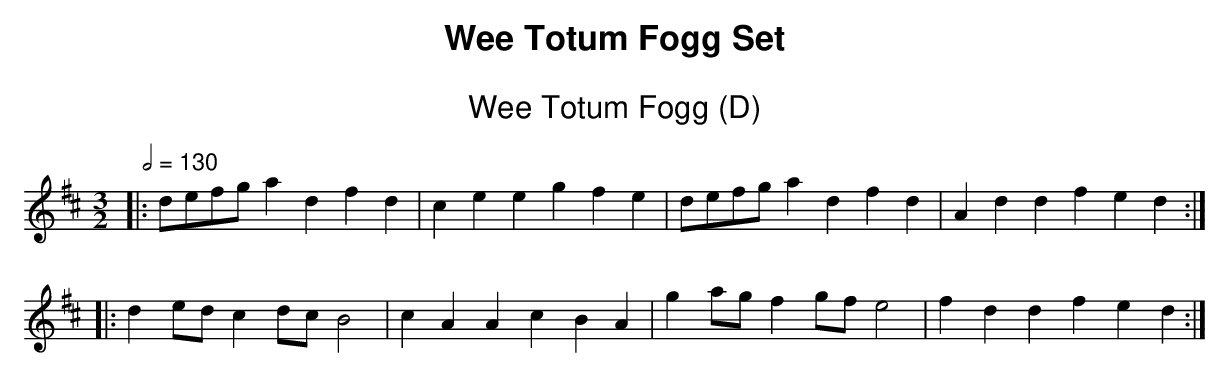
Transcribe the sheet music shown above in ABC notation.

X:1
T:Wee Totum Fogg (D)
M:3/2
L:1/8
Q:1/2=130
K:D
|: defg a2d2 f2d2 | c2e2 e2g2 f2e2 | defg a2d2 f2d2 | A2d2 d2f2 e2d2 :|
|:d2ed c2dc B4 | c2A2 A2c2 B2A2 | g2ag f2gf e4 | f2d2 d2f2 e2d2 :|
